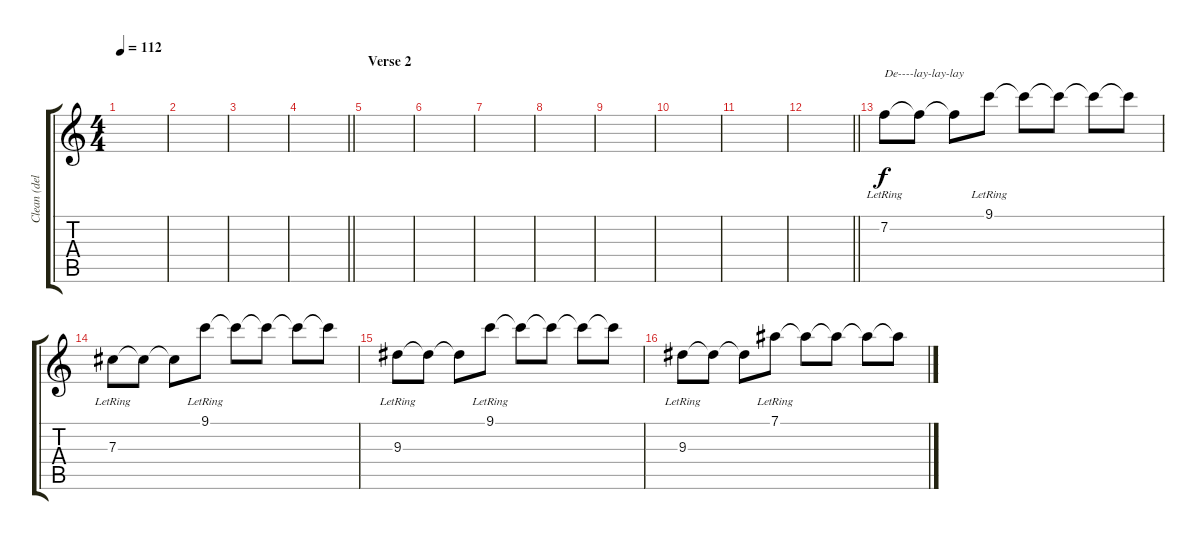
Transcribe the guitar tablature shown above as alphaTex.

\track ("Clean (delayed) Lead Guitar" "Clean (del") {instrument electricguitarclean}
\staff {score tabs}
\tuning (Eb4 Bb3 Gb3 Db3 Ab2 Db2) {hide}
\ts (4 4)
\tempo 112
\clef g2
\ks c
|
|
|
\barLineRight lightlight
|
\section ("" "Verse 2")
|
|
|
|
|
|
|
\barLineRight lightlight
|
7.2{lr}.8{txt "De----lay-lay-lay"} 7.2{t}.8 7.2{t}.8 9.1{lr}.8 9.1{t}.8 9.1{t}.8 9.1{t}.8 9.1{t}.8 |
7.3{lr}.8 7.3{t}.8 7.3{t}.8 9.1{lr}.8 9.1{t}.8 9.1{t}.8 9.1{t}.8 9.1{t}.8 |
9.3{lr}.8 9.3{t}.8 9.3{t}.8 9.1{lr}.8 9.1{t}.8 9.1{t}.8 9.1{t}.8 9.1{t}.8 |
9.3{lr}.8 9.3{t}.8 9.3{t}.8 7.1{lr}.8 7.1{t}.8 7.1{t}.8 7.1{t}.8 7.1{t}.8
